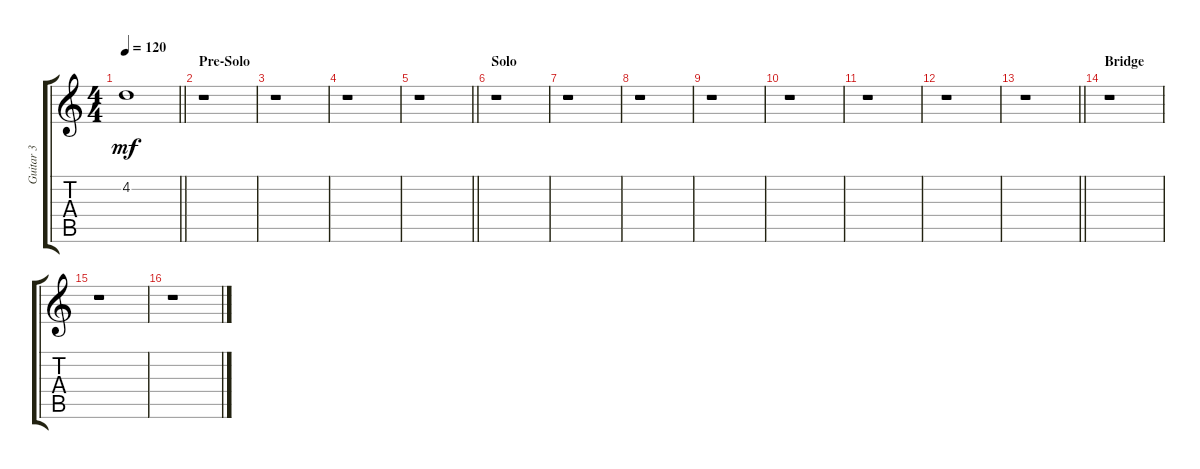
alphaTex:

\track ("Guitar 3" "Guitar 3") {instrument electricguitarclean}
\staff {score tabs}
\tuning (Eb4 Bb3 Gb3 Db3 Ab2 Eb2) {hide}
\ts (4 4)
\tempo 120
\clef g2
\barLineRight lightlight
\ks c
4.2.1{dy mf} |
\section ("" "Pre-Solo")
r.1 |
r.1 |
r.1 |
\barLineRight lightlight
r.1 |
\section ("" "Solo")
r.1 |
r.1 |
r.1 |
r.1 |
r.1 |
r.1 |
r.1 |
\barLineRight lightlight
r.1 |
\section ("" "Bridge")
r.1 |
r.1 |
r.1
